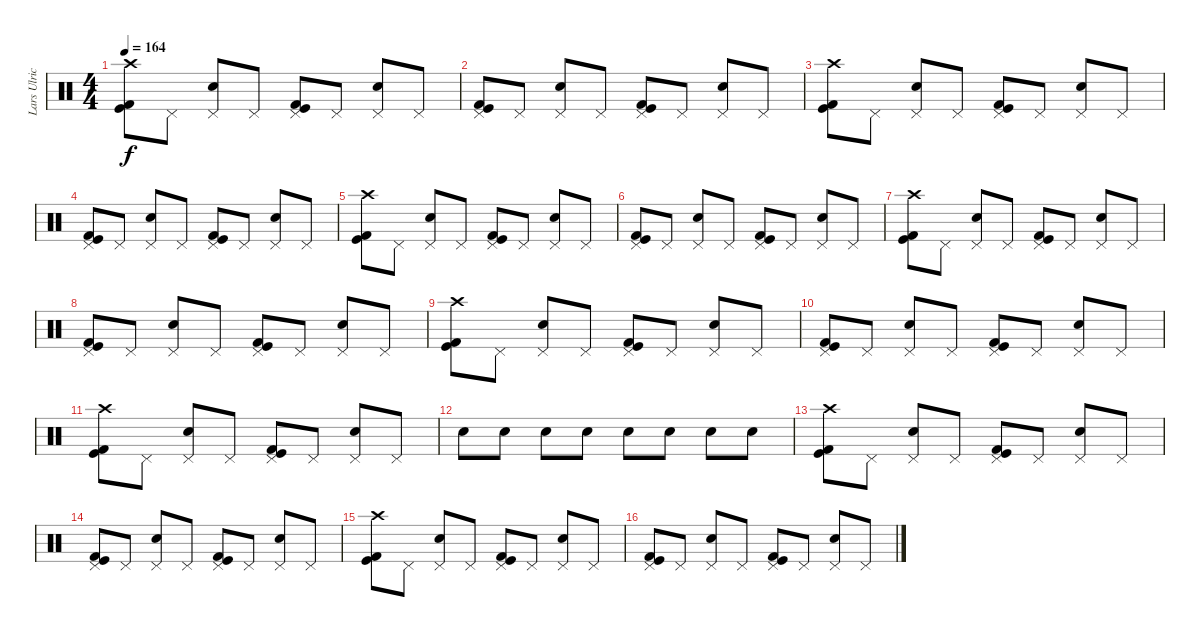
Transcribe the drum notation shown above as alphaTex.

\track ("Lars Ulrich" "Lars Ulric") {instrument percussion}
\staff {score}
\articulation defaults
\ts (4 4)
\tempo 164
\clef neutral
\ks c
("Crash high (hit)" "Kick (hit)" "Kick (hit) 2").8{dy f} "Pedal Hi-Hat (hit)".8 ("Pedal Hi-Hat (hit)" "Electric Snare (hit)").8 "Pedal Hi-Hat (hit)".8 ("Pedal Hi-Hat (hit)" "Kick (hit)" "Kick (hit) 2").8 "Pedal Hi-Hat (hit)".8 ("Pedal Hi-Hat (hit)" "Electric Snare (hit)").8 "Pedal Hi-Hat (hit)".8 |
("Pedal Hi-Hat (hit)" "Kick (hit)" "Kick (hit) 2").8 "Pedal Hi-Hat (hit)".8 ("Pedal Hi-Hat (hit)" "Electric Snare (hit)").8 "Pedal Hi-Hat (hit)".8 ("Pedal Hi-Hat (hit)" "Kick (hit)" "Kick (hit) 2").8 "Pedal Hi-Hat (hit)".8 ("Pedal Hi-Hat (hit)" "Electric Snare (hit)").8 "Pedal Hi-Hat (hit)".8 |
("Crash high (hit)" "Kick (hit)" "Kick (hit) 2").8 "Pedal Hi-Hat (hit)".8 ("Pedal Hi-Hat (hit)" "Electric Snare (hit)").8 "Pedal Hi-Hat (hit)".8 ("Pedal Hi-Hat (hit)" "Kick (hit)" "Kick (hit) 2").8 "Pedal Hi-Hat (hit)".8 ("Pedal Hi-Hat (hit)" "Electric Snare (hit)").8 "Pedal Hi-Hat (hit)".8 |
("Pedal Hi-Hat (hit)" "Kick (hit)" "Kick (hit) 2").8 "Pedal Hi-Hat (hit)".8 ("Pedal Hi-Hat (hit)" "Electric Snare (hit)").8 "Pedal Hi-Hat (hit)".8 ("Pedal Hi-Hat (hit)" "Kick (hit)" "Kick (hit) 2").8 "Pedal Hi-Hat (hit)".8 ("Pedal Hi-Hat (hit)" "Electric Snare (hit)").8 "Pedal Hi-Hat (hit)".8 |
("Crash high (hit)" "Kick (hit)" "Kick (hit) 2").8 "Pedal Hi-Hat (hit)".8 ("Pedal Hi-Hat (hit)" "Electric Snare (hit)").8 "Pedal Hi-Hat (hit)".8 ("Pedal Hi-Hat (hit)" "Kick (hit)" "Kick (hit) 2").8 "Pedal Hi-Hat (hit)".8 ("Pedal Hi-Hat (hit)" "Electric Snare (hit)").8 "Pedal Hi-Hat (hit)".8 |
("Pedal Hi-Hat (hit)" "Kick (hit)" "Kick (hit) 2").8 "Pedal Hi-Hat (hit)".8 ("Pedal Hi-Hat (hit)" "Electric Snare (hit)").8 "Pedal Hi-Hat (hit)".8 ("Pedal Hi-Hat (hit)" "Kick (hit)" "Kick (hit) 2").8 "Pedal Hi-Hat (hit)".8 ("Pedal Hi-Hat (hit)" "Electric Snare (hit)").8 "Pedal Hi-Hat (hit)".8 |
("Crash high (hit)" "Kick (hit)" "Kick (hit) 2").8 "Pedal Hi-Hat (hit)".8 ("Pedal Hi-Hat (hit)" "Electric Snare (hit)").8 "Pedal Hi-Hat (hit)".8 ("Pedal Hi-Hat (hit)" "Kick (hit)" "Kick (hit) 2").8 "Pedal Hi-Hat (hit)".8 ("Pedal Hi-Hat (hit)" "Electric Snare (hit)").8 "Pedal Hi-Hat (hit)".8 |
("Pedal Hi-Hat (hit)" "Kick (hit)" "Kick (hit) 2").8 "Pedal Hi-Hat (hit)".8 ("Pedal Hi-Hat (hit)" "Electric Snare (hit)").8 "Pedal Hi-Hat (hit)".8 ("Pedal Hi-Hat (hit)" "Kick (hit)" "Kick (hit) 2").8 "Pedal Hi-Hat (hit)".8 ("Pedal Hi-Hat (hit)" "Electric Snare (hit)").8 "Pedal Hi-Hat (hit)".8 |
("Crash high (hit)" "Kick (hit)" "Kick (hit) 2").8 "Pedal Hi-Hat (hit)".8 ("Pedal Hi-Hat (hit)" "Electric Snare (hit)").8 "Pedal Hi-Hat (hit)".8 ("Pedal Hi-Hat (hit)" "Kick (hit)" "Kick (hit) 2").8 "Pedal Hi-Hat (hit)".8 ("Pedal Hi-Hat (hit)" "Electric Snare (hit)").8 "Pedal Hi-Hat (hit)".8 |
("Pedal Hi-Hat (hit)" "Kick (hit)" "Kick (hit) 2").8 "Pedal Hi-Hat (hit)".8 ("Pedal Hi-Hat (hit)" "Electric Snare (hit)").8 "Pedal Hi-Hat (hit)".8 ("Pedal Hi-Hat (hit)" "Kick (hit)" "Kick (hit) 2").8 "Pedal Hi-Hat (hit)".8 ("Pedal Hi-Hat (hit)" "Electric Snare (hit)").8 "Pedal Hi-Hat (hit)".8 |
("Crash high (hit)" "Kick (hit)" "Kick (hit) 2").8 "Pedal Hi-Hat (hit)".8 ("Pedal Hi-Hat (hit)" "Electric Snare (hit)").8 "Pedal Hi-Hat (hit)".8 ("Pedal Hi-Hat (hit)" "Kick (hit)" "Kick (hit) 2").8 "Pedal Hi-Hat (hit)".8 ("Pedal Hi-Hat (hit)" "Electric Snare (hit)").8 "Pedal Hi-Hat (hit)".8 |
"Electric Snare (hit)".8 "Electric Snare (hit)".8 "Electric Snare (hit)".8 "Electric Snare (hit)".8 "Electric Snare (hit)".8 "Electric Snare (hit)".8 "Electric Snare (hit)".8 "Electric Snare (hit)".8 |
("Crash high (hit)" "Kick (hit)" "Kick (hit) 2").8 "Pedal Hi-Hat (hit)".8 ("Pedal Hi-Hat (hit)" "Electric Snare (hit)").8 "Pedal Hi-Hat (hit)".8 ("Pedal Hi-Hat (hit)" "Kick (hit)" "Kick (hit) 2").8 "Pedal Hi-Hat (hit)".8 ("Pedal Hi-Hat (hit)" "Electric Snare (hit)").8 "Pedal Hi-Hat (hit)".8 |
("Pedal Hi-Hat (hit)" "Kick (hit)" "Kick (hit) 2").8 "Pedal Hi-Hat (hit)".8 ("Pedal Hi-Hat (hit)" "Electric Snare (hit)").8 "Pedal Hi-Hat (hit)".8 ("Pedal Hi-Hat (hit)" "Kick (hit)" "Kick (hit) 2").8 "Pedal Hi-Hat (hit)".8 ("Pedal Hi-Hat (hit)" "Electric Snare (hit)").8 "Pedal Hi-Hat (hit)".8 |
("Crash high (hit)" "Kick (hit)" "Kick (hit) 2").8 "Pedal Hi-Hat (hit)".8 ("Pedal Hi-Hat (hit)" "Electric Snare (hit)").8 "Pedal Hi-Hat (hit)".8 ("Pedal Hi-Hat (hit)" "Kick (hit)" "Kick (hit) 2").8 "Pedal Hi-Hat (hit)".8 ("Pedal Hi-Hat (hit)" "Electric Snare (hit)").8 "Pedal Hi-Hat (hit)".8 |
("Pedal Hi-Hat (hit)" "Kick (hit)" "Kick (hit) 2").8 "Pedal Hi-Hat (hit)".8 ("Pedal Hi-Hat (hit)" "Electric Snare (hit)").8 "Pedal Hi-Hat (hit)".8 ("Pedal Hi-Hat (hit)" "Kick (hit)" "Kick (hit) 2").8 "Pedal Hi-Hat (hit)".8 ("Pedal Hi-Hat (hit)" "Electric Snare (hit)").8 "Pedal Hi-Hat (hit)".8
